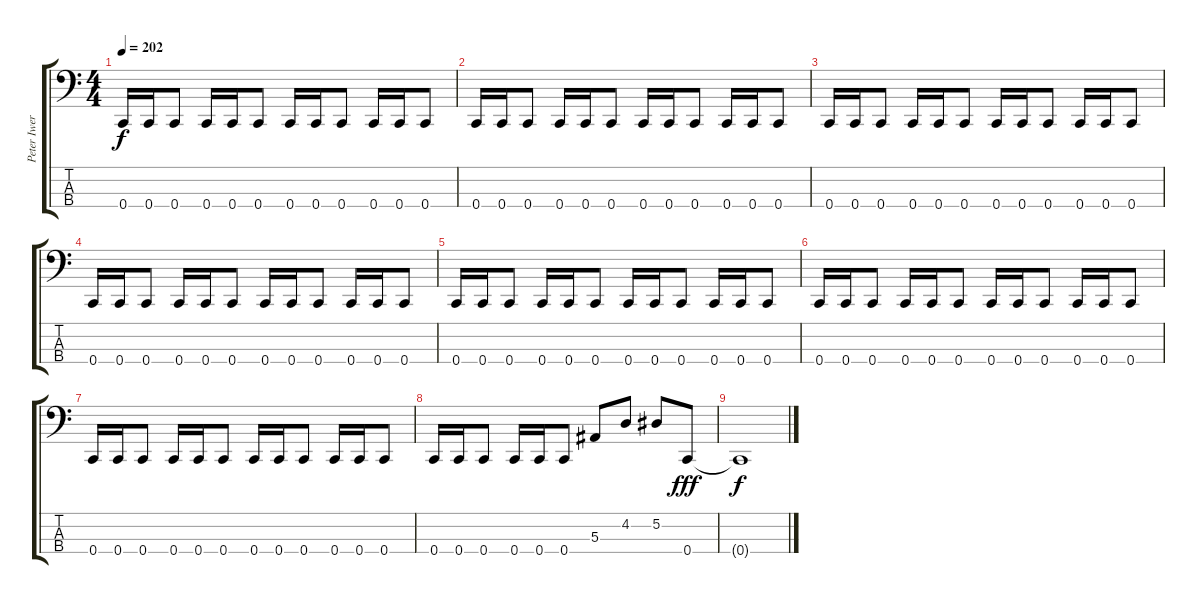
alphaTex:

\track ("Peter Iwers" "Peter Iwer") {instrument electricbassfinger}
\staff {score tabs}
\tuning (Eb2 Bb1 F1 C1) {hide}
\ts (4 4)
\tempo 202
\clef f4
\ks c
0.4.16{dy f} 0.4.16 0.4.8 0.4.16 0.4.16 0.4.8 0.4.16 0.4.16 0.4.8 0.4.16 0.4.16 0.4.8 |
0.4.16 0.4.16 0.4.8 0.4.16 0.4.16 0.4.8 0.4.16 0.4.16 0.4.8 0.4.16 0.4.16 0.4.8 |
0.4.16 0.4.16 0.4.8 0.4.16 0.4.16 0.4.8 0.4.16 0.4.16 0.4.8 0.4.16 0.4.16 0.4.8 |
0.4.16 0.4.16 0.4.8 0.4.16 0.4.16 0.4.8 0.4.16 0.4.16 0.4.8 0.4.16 0.4.16 0.4.8 |
0.4.16 0.4.16 0.4.8 0.4.16 0.4.16 0.4.8 0.4.16 0.4.16 0.4.8 0.4.16 0.4.16 0.4.8 |
0.4.16 0.4.16 0.4.8 0.4.16 0.4.16 0.4.8 0.4.16 0.4.16 0.4.8 0.4.16 0.4.16 0.4.8 |
0.4.16 0.4.16 0.4.8 0.4.16 0.4.16 0.4.8 0.4.16 0.4.16 0.4.8 0.4.16 0.4.16 0.4.8 |
0.4.16 0.4.16 0.4.8 0.4.16 0.4.16 0.4.8 5.3.8 4.2.8 5.2.8 0.4.8{dy fff} |
0.4{t}.1{dy f}
